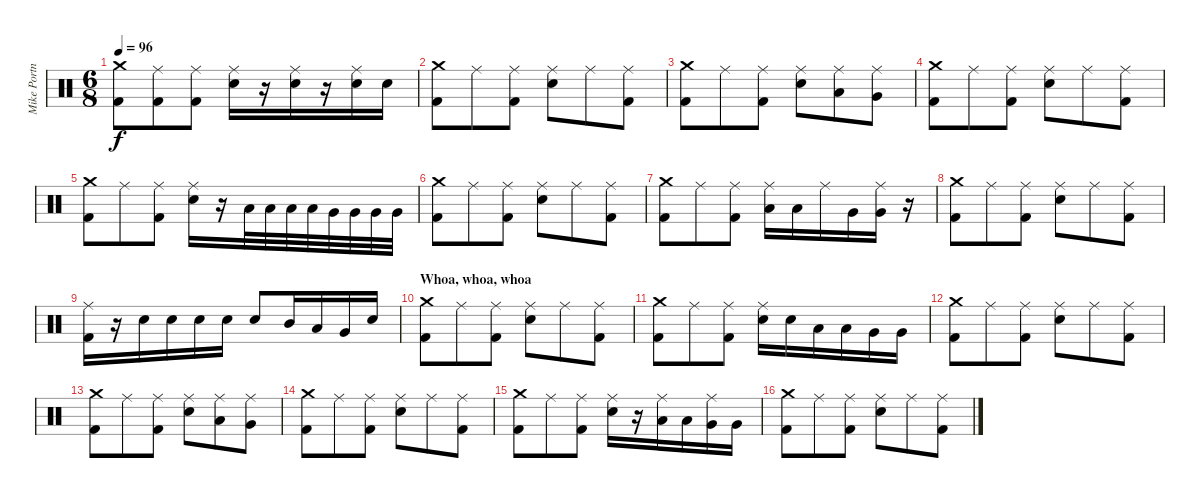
\track ("Mike Portnoy" "Mike Portn") {instrument percussion}
\staff {score}
\articulation defaults
\ts (6 8)
\tempo 96
\clef neutral
\ks c
("Crash medium (hit)" "Kick (hit) 2").8{dy f} ("Ride (middle)" "Kick (hit) 2").8 ("Ride (middle)" "Kick (hit) 2").8 ("Ride (middle)" "Snare (hit) 2").16 r.16 ("Ride (middle)" "Snare (hit) 2").16 r.16 ("Ride (middle)" "Snare (hit) 2").16 "Snare (hit) 2".16 |
("Crash medium (hit)" "Kick (hit) 2").8 "Ride (middle)".8 ("Ride (middle)" "Kick (hit) 2").8 ("Ride (middle)" "Snare (hit) 2").8 "Ride (middle)".8 ("Ride (middle)" "Kick (hit) 2").8 |
("Crash medium (hit)" "Kick (hit) 2").8 "Ride (middle)".8 ("Ride (middle)" "Kick (hit) 2").8 ("Ride (middle)" "Snare (hit) 2").8 ("Ride (middle)" "Low Tom (hit)").8 ("Ride (middle)" "Very Low Tom (hit)").8 |
("Crash medium (hit)" "Kick (hit) 2").8 "Ride (middle)".8 ("Ride (middle)" "Kick (hit) 2").8 ("Ride (middle)" "Snare (hit) 2").8 "Ride (middle)".8 ("Ride (middle)" "Kick (hit) 2").8 |
("Crash medium (hit)" "Kick (hit) 2").8 "Ride (middle)".8 ("Ride (middle)" "Kick (hit) 2").8 ("Ride (middle)" "Snare (hit) 2").16 r.16 "Low Tom (hit)".32 "Low Tom (hit)".32 "Low Tom (hit)".32 "Low Tom (hit)".32 "Very Low Tom (hit)".32 "Very Low Tom (hit)".32 "Very Low Tom (hit)".32 "Very Low Tom (hit)".32 |
("Crash medium (hit)" "Kick (hit) 2").8 "Ride (middle)".8 ("Ride (middle)" "Kick (hit) 2").8 ("Ride (middle)" "Snare (hit) 2").8 "Ride (middle)".8 ("Ride (middle)" "Kick (hit) 2").8 |
("Crash medium (hit)" "Kick (hit) 2").8 "Ride (middle)".8 ("Ride (middle)" "Kick (hit) 2").8 ("Ride (middle)" "Low Tom (hit)").16 "Low Tom (hit)".16 "Ride (middle)".16 "Very Low Tom (hit)".16 ("Ride (middle)" "Very Low Tom (hit)").16 r.16 |
("Crash medium (hit)" "Kick (hit) 2").8 "Ride (middle)".8 ("Ride (middle)" "Kick (hit) 2").8 ("Ride (middle)" "Snare (hit) 2").8 "Ride (middle)".8 ("Ride (middle)" "Kick (hit) 2").8 |
("Ride (middle)" "Kick (hit) 2").16 r.16 "Snare (hit) 2".16 "Snare (hit) 2".16 "Snare (hit) 2".16 "Snare (hit) 2".16 "Snare (hit) 2".8 "Mid Tom (hit)".16 "Low Tom (hit)".16 "Very Low Tom (hit)".16 "Snare (hit) 2".16 |
\section ("" "Whoa, whoa, whoa")
("Crash medium (hit)" "Kick (hit) 2").8 "Ride (middle)".8 ("Ride (middle)" "Kick (hit) 2").8 ("Ride (middle)" "Snare (hit) 2").8 "Ride (middle)".8 ("Ride (middle)" "Kick (hit) 2").8 |
("Crash medium (hit)" "Kick (hit) 2").8 "Ride (middle)".8 ("Ride (middle)" "Kick (hit) 2").8 ("Ride (middle)" "Snare (hit) 2").16 "Snare (hit) 2".16 "Low Tom (hit)".16 "Low Tom (hit)".16 "Very Low Tom (hit)".16 "Very Low Tom (hit)".16 |
("Crash medium (hit)" "Kick (hit) 2").8 "Ride (middle)".8 ("Ride (middle)" "Kick (hit) 2").8 ("Ride (middle)" "Snare (hit) 2").8 "Ride (middle)".8 ("Ride (middle)" "Kick (hit) 2").8 |
("Crash medium (hit)" "Kick (hit) 2").8 "Ride (middle)".8 ("Ride (middle)" "Kick (hit) 2").8 ("Ride (middle)" "Snare (hit) 2").8 ("Ride (middle)" "Low Tom (hit)").8 ("Ride (middle)" "Very Low Tom (hit)").8 |
("Crash medium (hit)" "Kick (hit) 2").8 "Ride (middle)".8 ("Ride (middle)" "Kick (hit) 2").8 ("Ride (middle)" "Snare (hit) 2").8 "Ride (middle)".8 ("Ride (middle)" "Kick (hit) 2").8 |
("Crash medium (hit)" "Kick (hit) 2").8 "Ride (middle)".8 ("Ride (middle)" "Kick (hit) 2").8 ("Ride (middle)" "Snare (hit) 2").16 r.16 ("Ride (middle)" "Low Tom (hit)").16 "Low Tom (hit)".16 ("Ride (middle)" "Very Low Tom (hit)").16 "Very Low Tom (hit)".16 |
("Crash medium (hit)" "Kick (hit) 2").8 "Ride (middle)".8 ("Ride (middle)" "Kick (hit) 2").8 ("Ride (middle)" "Snare (hit) 2").8 "Ride (middle)".8 ("Ride (middle)" "Kick (hit) 2").8
